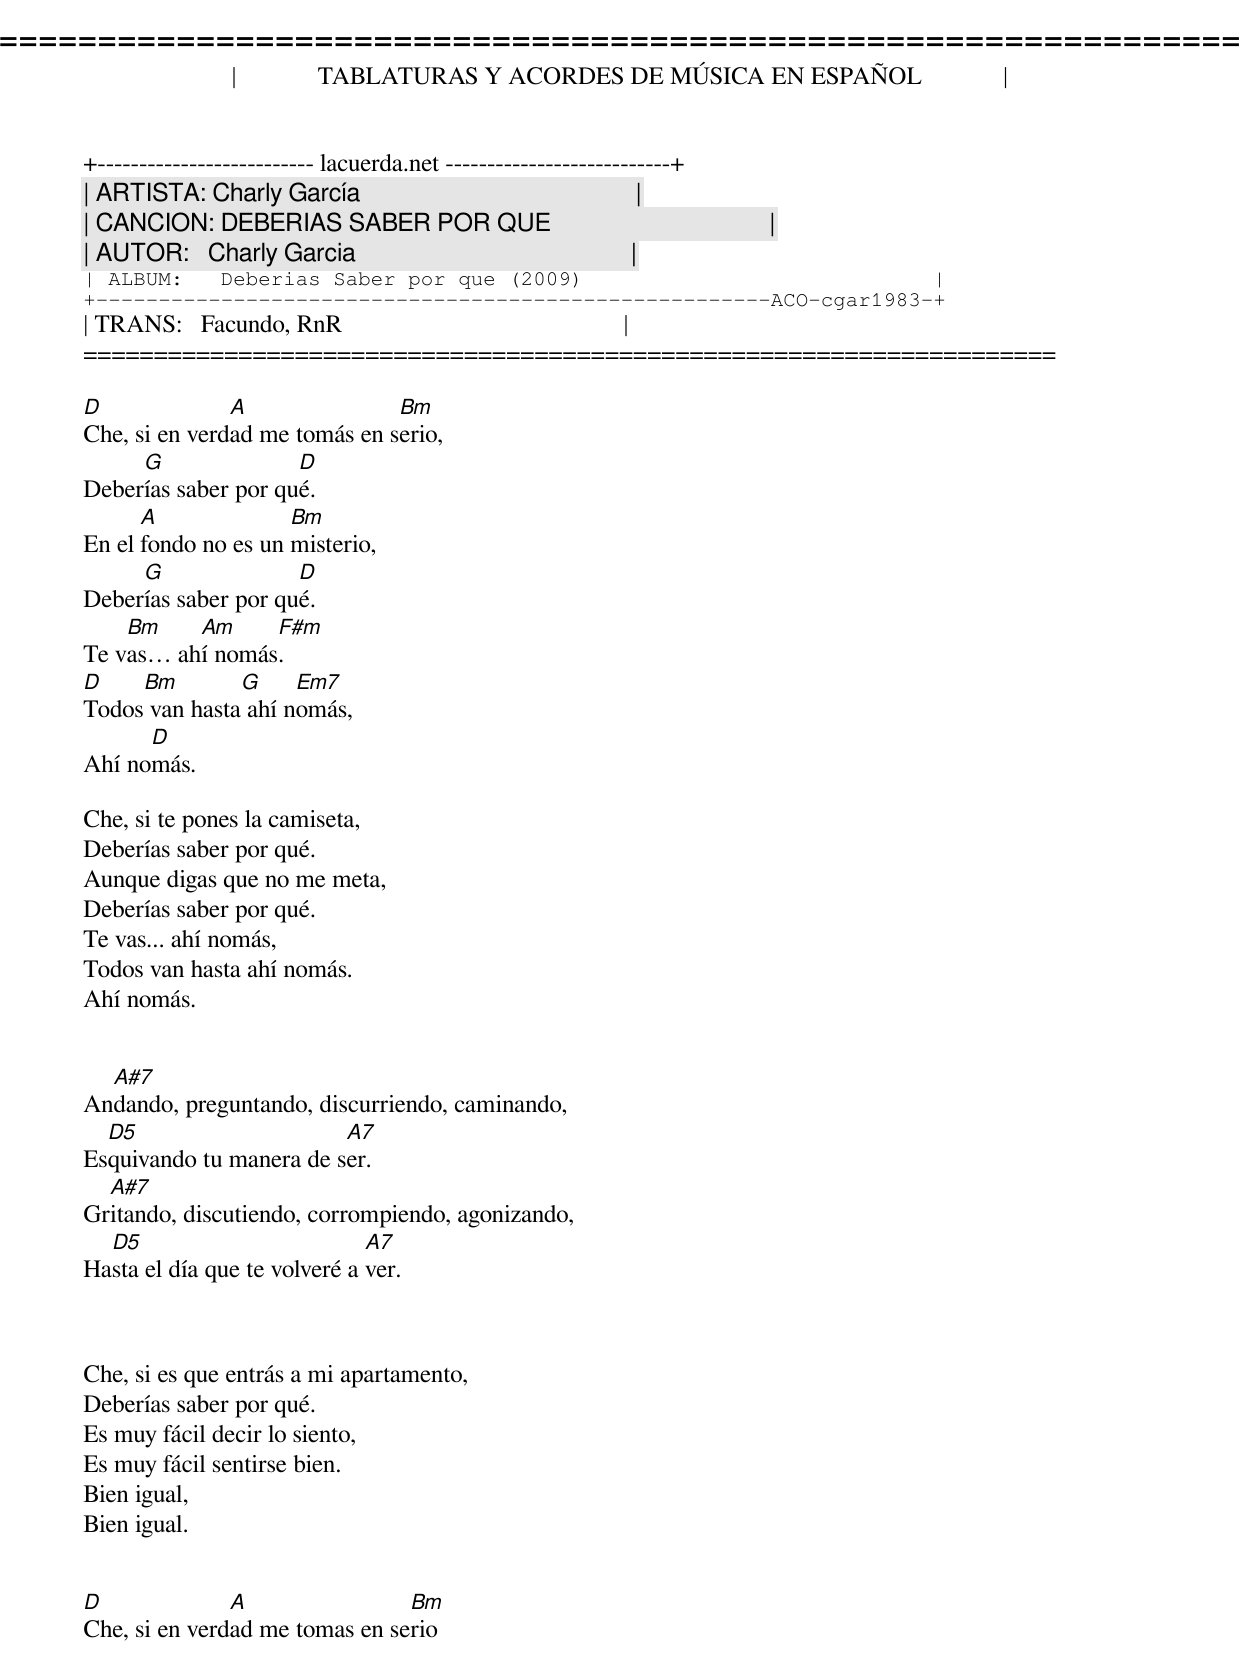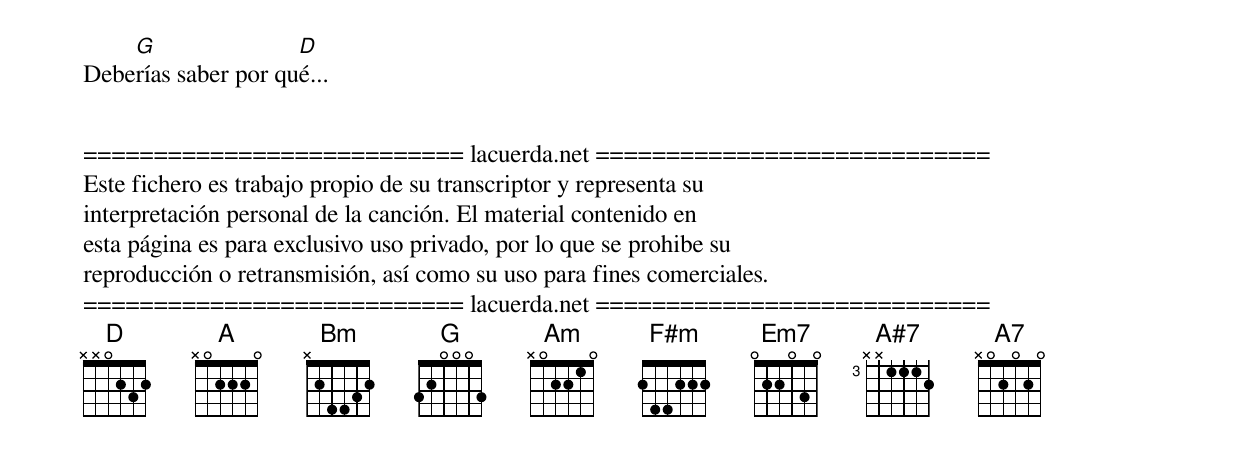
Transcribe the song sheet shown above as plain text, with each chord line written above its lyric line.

=====================================================================
|             TABLATURAS Y ACORDES DE MÚSICA EN ESPAÑOL             |
+-------------------------- lacuerda.net ---------------------------+
| ARTISTA: Charly García                                            |
| CANCION: DEBERIAS SABER POR QUE                                   |
| AUTOR:   Charly Garcia                                            |
| ALBUM:   Deberias Saber por que (2009)                            |
+------------------------------------------------------ACO-cgar1983-+
| TRANS:   Facundo, RnR                                             |
=====================================================================

D              A               Bm
Che, si en verdad me tomás en serio,
     G               D
Deberías saber por qué.
      A              Bm
En el fondo no es un misterio,
     G               D
Deberías saber por qué.
    Bm    Am     F#m
Te vas ahí nomás.
D    Bm        G     Em7
Todos van hasta ahí nomás,
      D
Ahí nomás.

Che, si te pones la camiseta,
Deberías saber por qué.
Aunque digas que no me meta,
Deberías saber por qué.
Te vas... ahí nomás,
Todos van hasta ahí nomás.
Ahí nomás.


  A#7
Andando, preguntando, discurriendo, caminando,
  D5                     A7
Esquivando tu manera de ser.
  A#7
Gritando, discutiendo, corrompiendo, agonizando,
  D5                          A7
Hasta el día que te volveré a ver.



Che, si es que entrás a mi apartamento,
Deberías saber por qué.
Es muy fácil decir lo siento,
Es muy fácil sentirse bien.
Bien igual,
Bien igual.


D              A                Bm
Che, si en verdad me tomas en serio
    G                D
Deberías saber por qué...


=========================== lacuerda.net ============================
Este fichero es trabajo propio de su transcriptor y representa su
interpretación personal de la canción. El material contenido en
esta página es para exclusivo uso privado, por lo que se prohibe su
reproducción o retransmisión, así como su uso para fines comerciales.
=========================== lacuerda.net ============================
